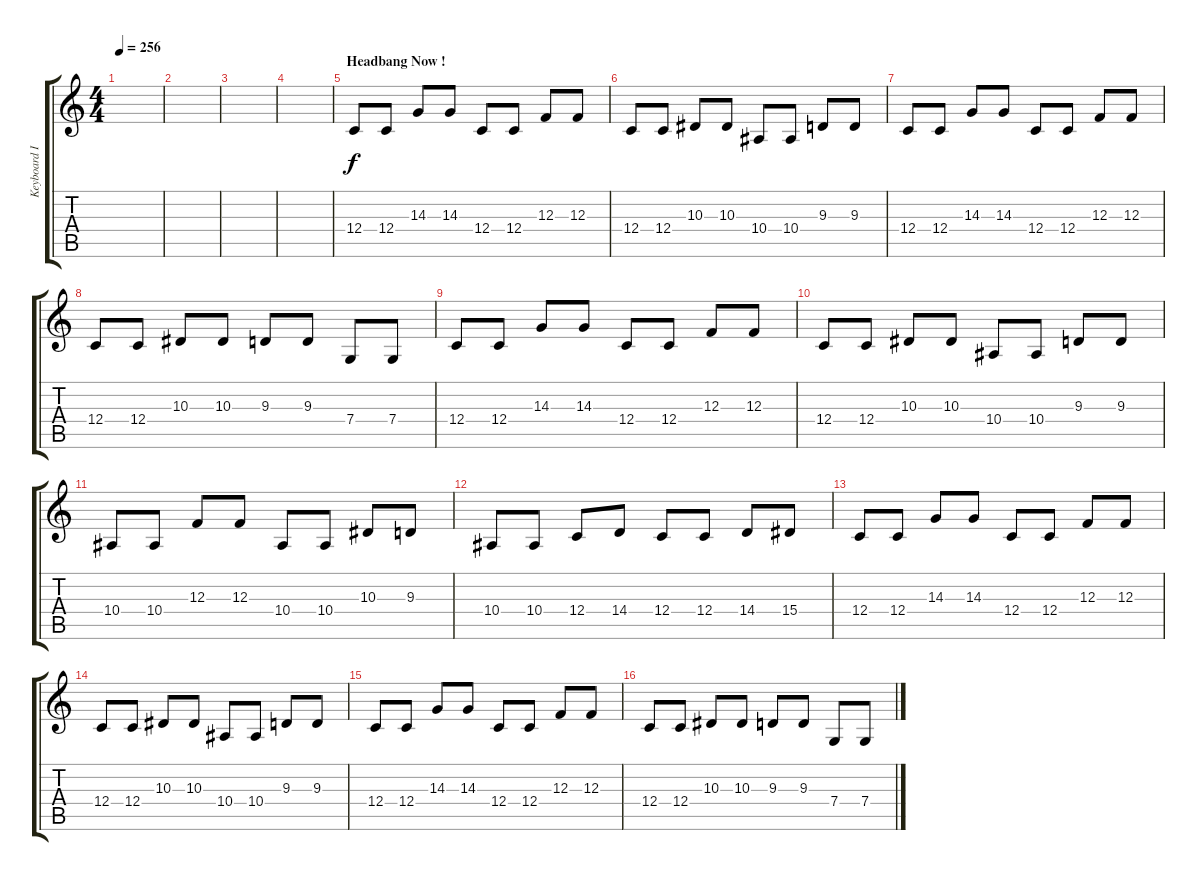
\track ("Keyboard III" "Keyboard I") {instrument pad7halo}
\staff {score tabs}
\tuning (D4 A3 F3 C3 G2 C2) {hide}
\ts (4 4)
\tempo 256
\clef g2
\ks c
|
|
|
|
\section ("" "Headbang Now !")
12.4.8 12.4.8 14.3.8 14.3.8 12.4.8 12.4.8 12.3.8 12.3.8 |
12.4.8 12.4.8 10.3.8 10.3.8 10.4.8 10.4.8 9.3.8 9.3.8 |
12.4.8 12.4.8 14.3.8 14.3.8 12.4.8 12.4.8 12.3.8 12.3.8 |
12.4.8 12.4.8 10.3.8 10.3.8 9.3.8 9.3.8 7.4.8 7.4.8 |
12.4.8 12.4.8 14.3.8 14.3.8 12.4.8 12.4.8 12.3.8 12.3.8 |
12.4.8 12.4.8 10.3.8 10.3.8 10.4.8 10.4.8 9.3.8 9.3.8 |
10.4.8 10.4.8 12.3.8 12.3.8 10.4.8 10.4.8 10.3.8 9.3.8 |
10.4.8 10.4.8 12.4.8 14.4.8 12.4.8 12.4.8 14.4.8 15.4.8 |
12.4.8 12.4.8 14.3.8 14.3.8 12.4.8 12.4.8 12.3.8 12.3.8 |
12.4.8 12.4.8 10.3.8 10.3.8 10.4.8 10.4.8 9.3.8 9.3.8 |
12.4.8 12.4.8 14.3.8 14.3.8 12.4.8 12.4.8 12.3.8 12.3.8 |
12.4.8 12.4.8 10.3.8 10.3.8 9.3.8 9.3.8 7.4.8 7.4.8
